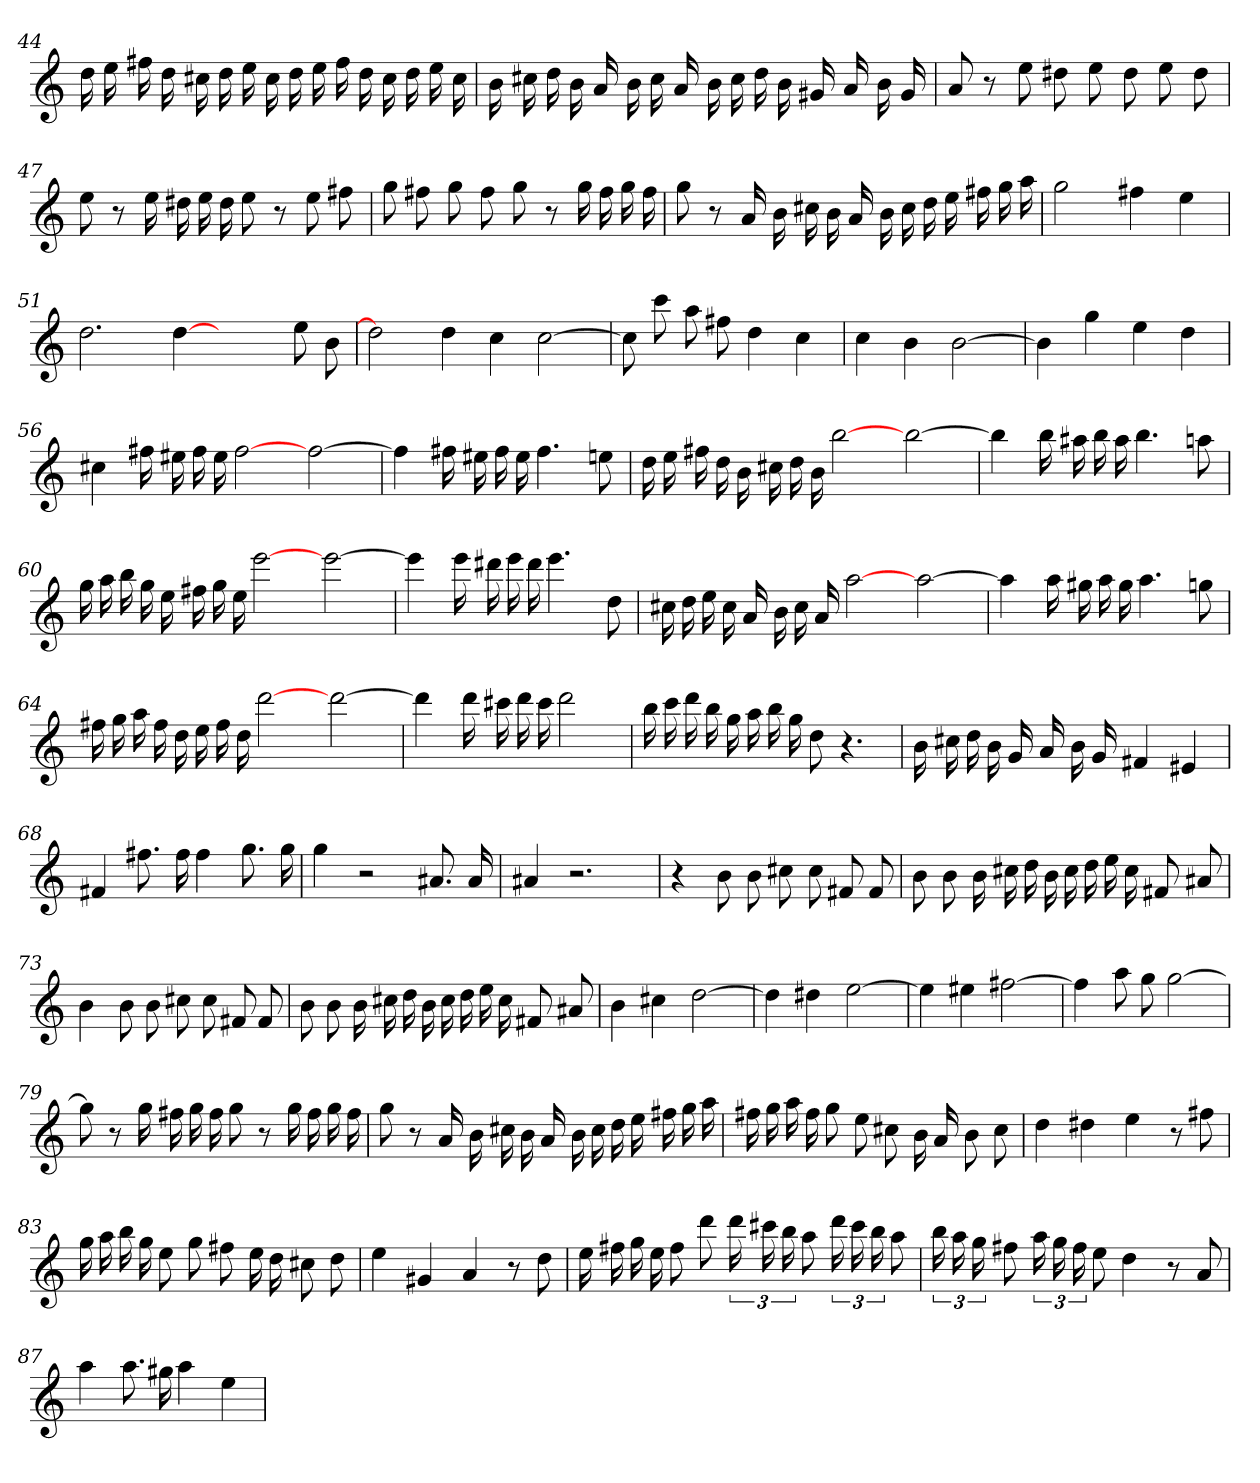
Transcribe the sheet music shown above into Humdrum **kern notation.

**kern
*part1
*staff1
=44
16dd
16ee
16ff#X
16dd
16cc#X
16dd
16ee
16cc#
16dd
16ee
16ff#
16dd
16cc#
16dd
16ee
16cc#
=45
16b
16cc#X
16dd
16b
16a
16b
16cc#
16a
16b
16cc#
16dd
16b
16g#X
16a
16b
16g#
=46
8a
8r
8ee
8dd#X
8ee
8dd#
8ee
8dd#
=47
8ee
8r
16ee
16dd#X
16ee
16dd#
8ee
8r
8ee
8ff#X
=48
8gg
8ff#X
8gg
8ff#
8gg
8r
16gg
16ff#
16gg
16ff#
=49
8gg
8r
16a
16b
16cc#X
16b
16a
16b
16cc#
16dd
16ee
16ff#X
16gg
16aa
=50
2gg
4ff#X
4ee
=51
2.dd
[4dd
2ryy
8ee
8b
=52
2dd]
4dd
4cc
[2cc
=53
8cc]
8ccc
8aa
8ff#X
4dd
4cc
=54
4cc
4b
[2b
=55
4b]
4gg
4ee
4dd
=56
4cc#X
16ff#X
16ee#X
16ff#
16ee#
[2ff#
[2ff#
=57
4ff#]
16ff#X
16ee#X
16ff#
16ee#
4.ff#
8een
=58
16dd
16ee
16ff#X
16dd
16b
16cc#X
16dd
16b
[2bb
[2bb
=59
4bb]
16bb
16aa#X
16bb
16aa#
4.bb
8aan
=60
16gg
16aa
16bb
16gg
16ee
16ff#X
16gg
16ee
[2eee
[2eee
=61
4eee]
16eee
16ddd#X
16eee
16ddd#
4.eee
8dd
=62
16cc#X
16dd
16ee
16cc#
16a
16b
16cc#
16a
[2aa
[2aa
=63
4aa]
16aa
16gg#X
16aa
16gg#
4.aa
8ggn
=64
16ff#X
16gg
16aa
16ff#
16dd
16ee
16ff#
16dd
[2ddd
[2ddd
=65
4ddd]
16ddd
16ccc#X
16ddd
16ccc#
2ddd
=66
16bb
16ccc
16ddd
16bb
16gg
16aa
16bb
16gg
8dd
4.r
=67
16b
16cc#X
16dd
16b
16g
16a
16b
16g
4f#X
4e#X
=68
4f#X
8.ff#X
16ff#
4ff#
8.gg
16gg
=69
4gg
2r
8.a#X
16a#
=70
4a#X
2.r
=71
4r
8b
8b
8cc#X
8cc#
8f#X
8f#
=72
8b
8b
16b
16cc#X
16dd
16b
16cc#
16dd
16ee
16cc#
8f#X
8a#X
=73
4b
8b
8b
8cc#X
8cc#
8f#X
8f#
=74
8b
8b
16b
16cc#X
16dd
16b
16cc#
16dd
16ee
16cc#
8f#X
8a#X
=75
4b
4cc#X
[2dd
=76
4dd]
4dd#X
[2ee
=77
4ee]
4ee#X
[2ff#X
=78
4ff#]
8aa
8gg
[2gg
=79
8gg]
8r
16gg
16ff#X
16gg
16ff#
8gg
8r
16gg
16ff#
16gg
16ff#
=80
8gg
8r
16a
16b
16cc#X
16b
16a
16b
16cc#
16dd
16ee
16ff#X
16gg
16aa
=81
16ff#X
16gg
16aa
16ff#
8gg
8ee
8cc#X
16b
16a
8b
8cc#
=82
4dd
4dd#X
4ee
8r
8ff#X
=83
16gg
16aa
16bb
16gg
8ee
8gg
8ff#X
16ee
16dd
8cc#X
8dd
=84
4ee
4g#X
4a
8r
8dd
=85
16ee
16ff#X
16gg
16ee
8ff#
8ddd
24ddd
24ccc#X
24bb
8aa
24ddd
24ccc#
24bb
8aa
=86
24bb
24aa
24gg
8ff#X
24aa
24gg
24ff#
8ee
4dd
8r
8a
=87
4aa
8.aa
16gg#X
4aa
4ee
=
*-
